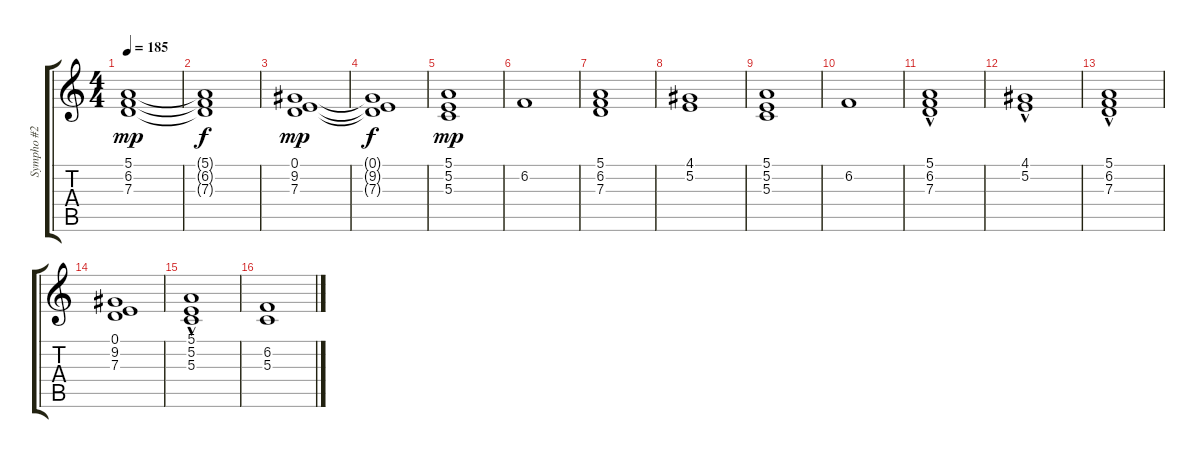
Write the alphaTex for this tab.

\track ("Sympho #2" "Sympho #2") {instrument synthstrings1}
\staff {score tabs}
\tuning (E4 B3 G3 D3 A2 E2) {hide}
\ts (4 4)
\tempo 185
\clef g2
\ks c
(5.1 6.2 7.3).1{dy mp} |
(5.1{t} 6.2{t} 7.3{t}).1{dy f} |
(0.1 9.2 7.3).1{dy mp} |
(0.1{t} 9.2{t} 7.3{t}).1{dy f} |
(5.1 5.2 5.3).1{dy mp} |
6.2.1 |
(5.1 6.2 7.3).1 |
(4.1 5.2).1 |
(5.1 5.2 5.3).1 |
6.2.1 |
(5.1{hac} 6.2 7.3).1 |
(4.1{hac} 5.2).1 |
(5.1 6.2 7.3{hac}).1 |
(0.1 9.2 7.3).1 |
(5.1 5.2 5.3{hac}).1 |
(6.2 5.3).1
